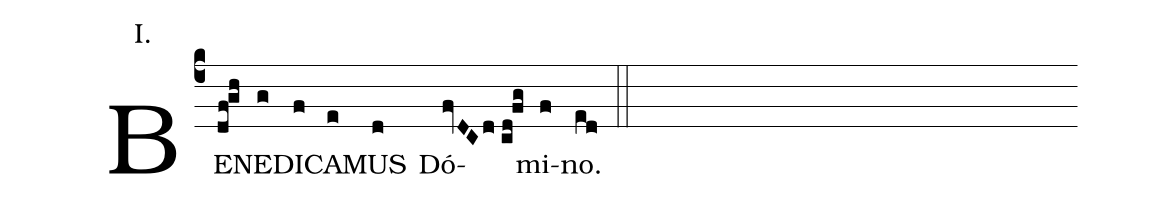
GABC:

annotation:I.;
mode:.;
office-part:Kyriale;
%%
(c4) BE(df!gh)NE(g)DI(f)CA(e)MUS(d) Dó(fvDCd//cd!fg)mi(f)no.(ed) (::)
